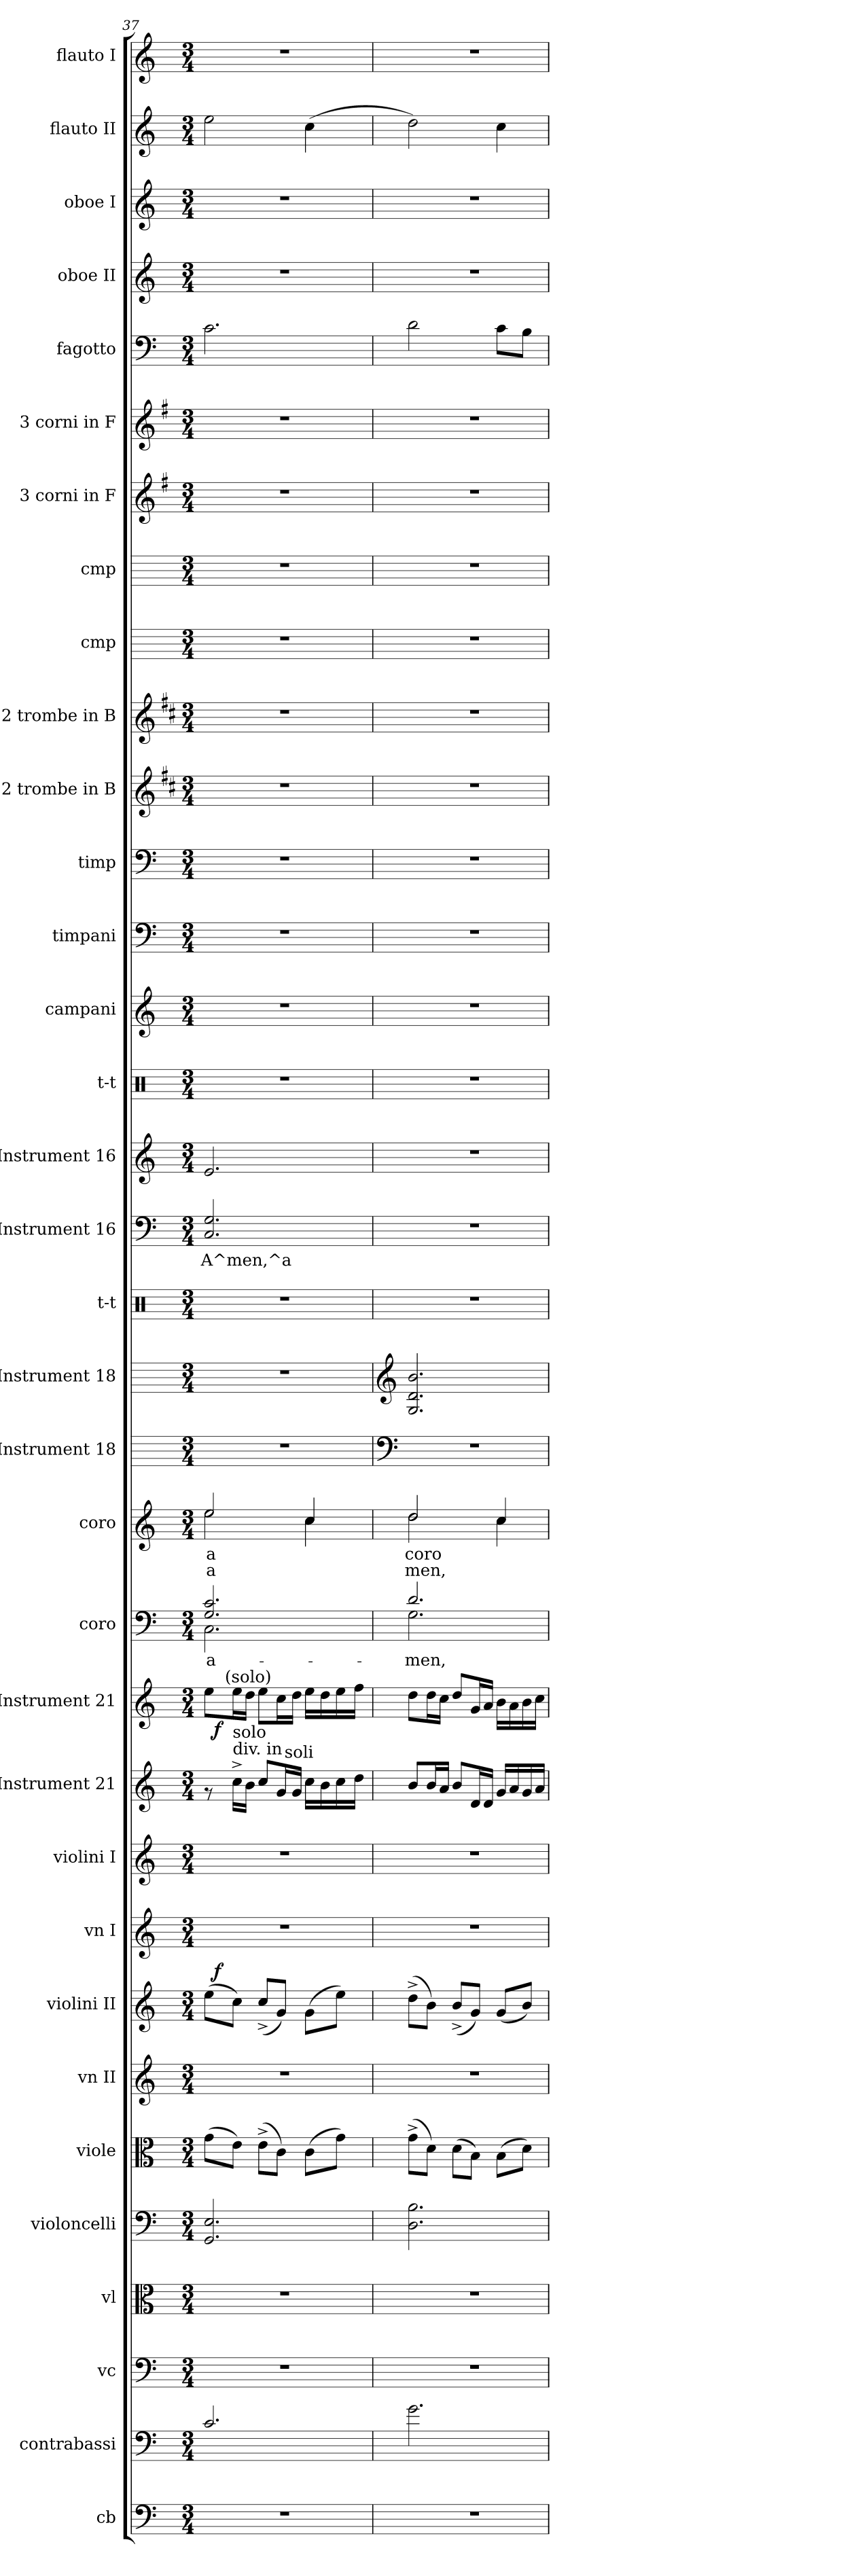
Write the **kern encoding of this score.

**kern	**kern	**kern	**kern	**kern	**kern	**kern	**kern	**dynam	**kern	**kern	**kern	**kern	**dynam	**kern	**text	**kern	**text	**text	**kern	**kern	**kern	**kern	**text	**kern	**text	**kern	**kern	**kern	**kern	**kern	**kern	**kern	**kern	**kern	**kern	**kern	**kern	**kern	**kern	**kern
*part34	*part33	*part32	*part31	*part30	*part29	*part28	*part27	*part27	*part26	*part25	*part24	*part23	*part23	*part22	*part22	*part21	*part21	*part21	*part20	*part19	*part18	*part17	*part17	*part16	*part16	*part15	*part14	*part13	*part12	*part11	*part10	*part9	*part8	*part7	*part6	*part5	*part4	*part3	*part2	*part1
*staff34	*staff33	*staff32	*staff31	*staff30	*staff29	*staff28	*staff27	*staff27	*staff26	*staff25	*staff24	*staff23	*staff23	*staff22	*staff22	*staff21	*staff21	*staff21	*staff20	*staff19	*staff18	*staff17	*staff17	*staff16	*staff16	*staff15	*staff14	*staff13	*staff12	*staff11	*staff10	*staff9	*staff8	*staff7	*staff6	*staff5	*staff4	*staff3	*staff2	*staff1
*I"cb	*I"contrabassi	*I"vc	*I"vl	*I"violoncelli	*I"viole	*I"vn II	*I"violini II	*	*I"vn I	*I"violini I	*I"Instrument 21	*I"Instrument 21	*	*I"coro	*	*I"coro	*	*	*I"Instrument 18	*I"Instrument 18	*I"t-t	*I"Instrument 16	*	*I"Instrument 16	*	*I"t-t	*I"campani	*I"timpani	*I"timp	*I"2 trombe  in B	*I"2 trombe  in B	*I"cmp	*I"cmp	*I"3 corni  in F	*I"3 corni  in F	*I"fagotto	*I"oboe II	*I"oboe I	*I"flauto II	*I"flauto I
*I'cb	*I'cb	*I'vc	*I'vl	*I'vc	*I'vl	*I'vn II	*I'vn II	*	*I'vn I	*I'vn I	*	*	*	*	*	*	*	*	*	*	*	*	*	*	*	*I't-t	*I'cmp	*I'timp	*I'timp	*	*	*	*	*	*	*I'fag	*I'ob II	*I'ob I	*I'fl II	*I'fl I
*clefF4	*clefF4	*clefF4	*clefC3	*clefF4	*clefC3	*clefG2	*clefG2	*	*clefG2	*clefG2	*clefG2	*clefG2	*	*clefF4	*	*clefG2	*	*	*	*	*clefX	*clefF4	*	*clefG2	*	*clefX	*clefG2	*clefF4	*clefF4	*clefG2	*clefG2	*	*	*clefG2	*clefG2	*clefF4	*clefG2	*clefG2	*clefG2	*clefG2
*	*ITrd7c12	*	*	*	*	*	*	*	*	*	*	*	*	*	*	*	*	*	*	*	*	*	*	*	*	*	*	*	*	*ITrd1c2	*ITrd1c2	*ITrd-3c-5	*ITrd1c2	*ITrd-3c-5	*ITrd-3c-5	*	*	*	*	*
*k[]	*k[]	*k[]	*k[]	*k[]	*k[]	*k[]	*k[]	*	*k[]	*k[]	*k[]	*k[]	*	*k[]	*	*k[]	*	*	*k[]	*k[]	*	*k[]	*	*k[]	*	*	*k[]	*k[]	*k[]	*k[]	*k[]	*k[b-]	*k[b-e-]	*k[]	*k[]	*k[]	*k[]	*k[]	*k[]	*k[]
*C:	*C:	*C:	*C:	*C:	*C:	*C:	*C:	*	*C:	*C:	*C:	*C:	*	*C:	*	*C:	*	*	*C:	*C:	*	*C:	*	*C:	*	*	*C:	*C:	*C:	*C:	*C:	*F:	*B-:	*C:	*C:	*C:	*C:	*C:	*C:	*C:
*M3/4	*M3/4	*M3/4	*M3/4	*M3/4	*M3/4	*M3/4	*M3/4	*	*M3/4	*M3/4	*M3/4	*M3/4	*	*M3/4	*	*M3/4	*	*	*M3/4	*M3/4	*M3/4	*M3/4	*	*M3/4	*	*M3/4	*M3/4	*M3/4	*M3/4	*M3/4	*M3/4	*M3/4	*M3/4	*M3/4	*M3/4	*M3/4	*M3/4	*M3/4	*M3/4	*M3/4
=37	=37	=37	=37	=37	=37	=37	=37	=37	=37	=37	=37	=37	=37	=37	=37	=37	=37	=37	=37	=37	=37	=37	=37	=37	=37	=37	=37	=37	=37	=37	=37	=37	=37	=37	=37	=37	=37	=37	=37	=37
*	*	*	*	*	*	*	*	*	*	*	*	*	*	*^	*	*	*	*	*	*	*	*	*	*	*	*	*	*	*	*	*	*	*	*	*	*	*	*	*	*
!	!	!	!	!	!	!	!	!	!	!	!	!	!	!	!	!LO:LY:b:cj	!	!LO:LY:b:cj	!LO:LY:b:cj	!	!	!	!	!LO:LY:b:rj	!	!LO:LY:b:rj	!	!	!	!	!	!	!	!	!	!	!	!	!	!	!
*	*	*	*	*	*	*	*^	*	*	*	*^	*^	*	*	*	*	*^	*	*	*	*	*	*	*	*	*	*	*	*	*	*	*	*	*	*	*	*	*	*	*	*
*	*	*	*	*	*	*	*	*	*	*	*	*	*	*	*^	*	*	*	*	*	*	*	*	*	*	*	*	*	*	*	*	*	*	*	*	*	*	*	*	*	*	*	*	*	*
2.r	2.C/	2.r	2.r	2.E/ 2.GG/	(>8g\L	2.r	(>8ee\L	32.ryy	.	2.r	2.r	8rf	4ryy	8ee\L	32.ryy	16.ryy	.	2.c/ 2.G/	2.C\	a-	2ee/	2ee\	a-	-a-	2.r	2.r	2.r	2.G/ 2.C/	A^men,^a-	2.e/	--	2.r	2.r	2.r	2.r	2.r	2.r	2.r	2.r	2.r	2.r	2.c\	2.r	2.r	2ee\	2.r
!	!	!	!	!	!	!	!	!	!LO:DY:a	!	!	!	!	!	!	!	!LO:DY:b	!	!	!	!	!	!	!	!	!	!	!	!	!	!	!	!	!	!	!	!	!	!	!	!	!	!	!	!	!
.	.	.	.	.	.	.	.	2ryy	f	.	.	.	.	.	2ryy	.	f	.	.	.	.	.	.	.	.	.	.	.	.	.	.	.	.	.	.	.	.	.	.	.	.	.	.	.	.	.
!	!	!	!	!	!	!	!	!	!	!	!	!	!	!	!	!LO:TX:a:t=(solo)	!	!	!	!	!	!	!	!	!	!	!	!	!	!	!	!	!	!	!	!	!	!	!	!	!	!	!	!	!	!
.	.	.	.	.	.	.	.	.	.	.	.	.	.	.	.	2ryy	.	.	.	.	.	.	.	.	.	.	.	.	.	.	.	.	.	.	.	.	.	.	.	.	.	.	.	.	.	.
!	!	!	!	!	!	!	!	!	!	!	!	!LO:TX:a:t=div. in	!	!	!	!	!	!	!	!	!	!	!	!	!	!	!	!	!	!	!	!	!	!	!	!	!	!	!	!	!	!	!	!	!	!
!	!	!	!	!	!	!	!	!	!	!	!	!LO:TX:a:t=solo	!	!	!	!	!	!	!	!	!	!	!	!	!	!	!	!	!	!	!	!	!	!	!	!	!	!	!	!	!	!	!	!	!	!
.	.	.	.	.	8e\J)	.	8cc\J)	.	.	.	.	16cc^<\L	.	16ee\	.	.	.	.	.	.	.	.	.	.	.	.	.	.	.	.	.	.	.	.	.	.	.	.	.	.	.	.	.	.	.	.
.	.	.	.	.	.	.	.	.	.	.	.	16b\J	.	16dd\J	.	.	.	.	.	.	.	.	.	.	.	.	.	.	.	.	.	.	.	.	.	.	.	.	.	.	.	.	.	.	.	.
.	.	.	.	.	(>8e^<\L	.	(<8cc^>/L	.	.	.	.	8cc/L	8ryy	8ee\L	.	.	.	.	.	.	.	.	.	.	.	.	.	.	.	.	.	.	.	.	.	.	.	.	.	.	.	.	.	.	.	.
.	.	.	.	.	8c\J)	.	8g/J)	.	.	.	.	16g/	32ryy	16cc\	.	.	.	.	.	.	.	.	.	.	.	.	.	.	.	.	.	.	.	.	.	.	.	.	.	.	.	.	.	.	.	.
!	!	!	!	!	!	!	!	!	!	!	!	!	!LO:TX:a:t=soli	!	!	!	!	!	!	!	!	!	!	!	!	!	!	!	!	!	!	!	!	!	!	!	!	!	!	!	!	!	!	!	!	!
.	.	.	.	.	.	.	.	.	.	.	.	.	4ryy	.	.	.	.	.	.	.	.	.	.	.	.	.	.	.	.	.	.	.	.	.	.	.	.	.	.	.	.	.	.	.	.	.
.	.	.	.	.	.	.	.	.	.	.	.	16g/J	.	16dd\J	.	.	.	.	.	.	.	.	.	.	.	.	.	.	.	.	.	.	.	.	.	.	.	.	.	.	.	.	.	.	.	.
!	!	!	!	!	!	!	!	!	!	!	!	!	!	!	!	!	!	!	!	!	!	!	!LO:LY:b:cj	!LO:LY:b:cj	!	!	!	!	!	!	!	!	!	!	!	!	!	!	!	!	!	!	!	!	!	!
.	.	.	.	.	(>8c\L	.	(>8g\L	.	.	.	.	16cc\L	.	16ee\L	.	.	.	.	.	.	4cc/	4cc\	--	--	.	.	.	.	.	.	.	.	.	.	.	.	.	.	.	.	.	.	.	.	(>4cc\	.
.	.	.	.	.	.	.	.	8ryy	.	.	.	.	.	.	8ryy	.	.	.	.	.	.	.	.	.	.	.	.	.	.	.	.	.	.	.	.	.	.	.	.	.	.	.	.	.	.	.
.	.	.	.	.	.	.	.	.	.	.	.	16b\	.	16dd\	.	.	.	.	.	.	.	.	.	.	.	.	.	.	.	.	.	.	.	.	.	.	.	.	.	.	.	.	.	.	.	.
.	.	.	.	.	.	.	.	.	.	.	.	.	.	.	.	8ryy	.	.	.	.	.	.	.	.	.	.	.	.	.	.	.	.	.	.	.	.	.	.	.	.	.	.	.	.	.	.
.	.	.	.	.	8g\J)	.	8ee\J)	.	.	.	.	16cc\	.	16ee\	.	.	.	.	.	.	.	.	.	.	.	.	.	.	.	.	.	.	.	.	.	.	.	.	.	.	.	.	.	.	.	.
.	.	.	.	.	.	.	.	.	.	.	.	.	16.ryy	.	.	.	.	.	.	.	.	.	.	.	.	.	.	.	.	.	.	.	.	.	.	.	.	.	.	.	.	.	.	.	.	.
.	.	.	.	.	.	.	.	16ryy	.	.	.	.	.	.	16ryy	.	.	.	.	.	.	.	.	.	.	.	.	.	.	.	.	.	.	.	.	.	.	.	.	.	.	.	.	.	.	.
.	.	.	.	.	.	.	.	.	.	.	.	16dd\J	.	16ff\J	.	.	.	.	.	.	.	.	.	.	.	.	.	.	.	.	.	.	.	.	.	.	.	.	.	.	.	.	.	.	.	.
.	.	.	.	.	.	.	.	.	.	.	.	.	.	.	.	32ryy	.	.	.	.	.	.	.	.	.	.	.	.	.	.	.	.	.	.	.	.	.	.	.	.	.	.	.	.	.	.
.	.	.	.	.	.	.	.	64ryy	.	.	.	.	.	.	64ryy	.	.	.	.	.	.	.	.	.	.	.	.	.	.	.	.	.	.	.	.	.	.	.	.	.	.	.	.	.	.	.
*	*	*	*	*	*	*	*	*	*	*	*	*v	*v	*	*	*	*	*	*	*	*	*	*	*	*	*	*	*	*	*	*	*	*	*	*	*	*	*	*	*	*	*	*	*	*	*
*	*	*	*	*	*	*	*v	*v	*	*	*	*	*v	*v	*v	*	*	*	*	*	*	*	*	*	*	*	*	*	*	*	*	*	*	*	*	*	*	*	*	*	*	*	*	*	*
!!LO:PB:g=z
=38	=38	=38	=38	=38	=38	=38	=38	=38	=38	=38	=38	=38	=38	=38	=38	=38	=38	=38	=38	=38	=38	=38	=38	=38	=38	=38	=38	=38	=38	=38	=38	=38	=38	=38	=38	=38	=38	=38	=38	=38	=38	=38
*	*	*	*	*	*	*	*	*	*	*	*	*	*	*	*	*	*	*	*	*	*clefF4	*clefG2	*	*	*	*	*	*	*	*	*	*	*	*	*	*	*	*	*	*	*	*
*	*	*	*	*	*	*	*^	*	*	*	*^	*^	*	*	*	*	*	*	*	*	*	*	*	*	*	*	*	*	*	*	*	*	*	*	*	*	*	*	*	*	*	*
*	*	*	*	*	*	*	*	*	*	*	*	*	*	*	*^	*	*	*	*	*	*	*	*	*	*	*	*	*	*	*	*	*	*	*	*	*	*	*	*	*	*	*	*	*	*
!	!	!	!	!	!	!	!	!	!	!	!	!	!	!	!	!	!	!	!	!LO:LY:b:cj	!	!	!LO:LY:b:cj	!LO:LY:b:cj	!	!	!	!	!	!	!	!	!	!	!	!	!	!	!	!	!	!	!	!	!	!
*	*	*	*	*	*	*	*	*	*	*	*	*v	*v	*	*	*	*	*	*	*	*	*	*	*	*	*	*	*	*	*	*	*	*	*	*	*	*	*	*	*	*	*	*	*	*	*
*	*	*	*	*	*	*	*v	*v	*	*	*	*	*v	*v	*v	*	*	*	*	*	*	*	*	*	*	*	*	*	*	*	*	*	*	*	*	*	*	*	*	*	*	*	*	*	*
2.r	2.G\	2.r	2.r	2.B\ 2.D\	(>8g^<\L	2.r	(>8dd^<\L	.	2.r	2.r	8b/L	8dd\L	.	2.d/	2.G\	-men,	2dd/	2dd\	-coro-	-men,	2.r	2.d/ 2.G/ 2.b/	2.r	2.r	.	2.r	.	2.r	2.r	2.r	2.r	2.r	2.r	2.r	2.r	2.r	2.r	2d\	2.r	2.r	2dd\)	2.r
.	.	.	.	.	8d\J)	.	8b\J)	.	.	.	16b/	16dd\	.	.	.	.	.	.	.	.	.	.	.	.	.	.	.	.	.	.	.	.	.	.	.	.	.	.	.	.	.	.
.	.	.	.	.	.	.	.	.	.	.	16a/J	16cc\J	.	.	.	.	.	.	.	.	.	.	.	.	.	.	.	.	.	.	.	.	.	.	.	.	.	.	.	.	.	.
.	.	.	.	.	(>8d\L	.	(<8b^>/L	.	.	.	8b/L	8dd/L	.	.	.	.	.	.	.	.	.	.	.	.	.	.	.	.	.	.	.	.	.	.	.	.	.	.	.	.	.	.
.	.	.	.	.	8B\J)	.	8g/J)	.	.	.	16d/	16g/	.	.	.	.	.	.	.	.	.	.	.	.	.	.	.	.	.	.	.	.	.	.	.	.	.	.	.	.	.	.
.	.	.	.	.	.	.	.	.	.	.	16d/J	16a/J	.	.	.	.	.	.	.	.	.	.	.	.	.	.	.	.	.	.	.	.	.	.	.	.	.	.	.	.	.	.
!	!	!	!	!	!	!	!	!	!	!	!	!	!	!	!	!	!	!	!LO:LY:b:cj	!LO:LY:b:cj	!	!	!	!	!	!	!	!	!	!	!	!	!	!	!	!	!	!	!	!	!	!
.	.	.	.	.	(>8B\L	.	(<8g/L	.	.	.	16g/L	16b\L	.	.	.	.	4cc/	4cc\	-	-	.	.	.	.	.	.	.	.	.	.	.	.	.	.	.	.	.	8c\L	.	.	4cc\	.
.	.	.	.	.	.	.	.	.	.	.	16a/	16a\	.	.	.	.	.	.	.	.	.	.	.	.	.	.	.	.	.	.	.	.	.	.	.	.	.	.	.	.	.	.
.	.	.	.	.	8d\J)	.	8b/J)	.	.	.	16g/	16b\	.	.	.	.	.	.	.	.	.	.	.	.	.	.	.	.	.	.	.	.	.	.	.	.	.	8B\J	.	.	.	.
.	.	.	.	.	.	.	.	.	.	.	16a/J	16cc\J	.	.	.	.	.	.	.	.	.	.	.	.	.	.	.	.	.	.	.	.	.	.	.	.	.	.	.	.	.	.
*	*	*	*	*	*	*	*	*	*	*	*	*	*	*v	*v	*	*	*	*	*	*	*	*	*	*	*	*	*	*	*	*	*	*	*	*	*	*	*	*	*	*	*
*	*	*	*	*	*	*	*	*	*	*	*	*	*	*	*	*v	*v	*	*	*	*	*	*	*	*	*	*	*	*	*	*	*	*	*	*	*	*	*	*	*	*
=	=	=	=	=	=	=	=	=	=	=	=	=	=	=	=	=	=	=	=	=	=	=	=	=	=	=	=	=	=	=	=	=	=	=	=	=	=	=	=	=
*-	*-	*-	*-	*-	*-	*-	*-	*-	*-	*-	*-	*-	*-	*-	*-	*-	*-	*-	*-	*-	*-	*-	*-	*-	*-	*-	*-	*-	*-	*-	*-	*-	*-	*-	*-	*-	*-	*-	*-	*-
